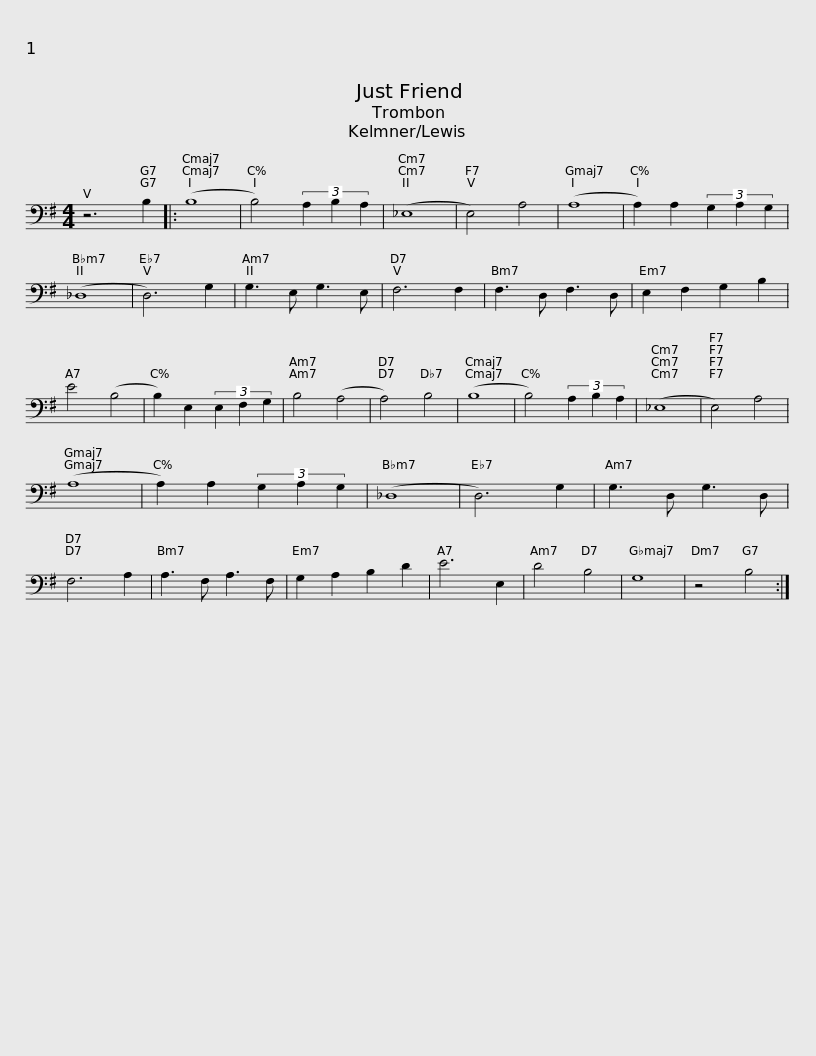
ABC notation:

X:1
L:1/8
M:4/4
I:linebreak $
K:G
V:1 bass
V:1
 z6 B,2 |: (B,8 | B,4) (3A,2 B,2 A,2 | (_E,8 | E,4) A,4 | %5
 (A,8 |$ A,2) A,2 (3G,2 A,2 G,2 | (_D,8 | D,6) G,2 | G,3 E, G,3 E, | %10
 F,6 F,2 |$ F,3 D, F,3 D, | E,2 F,2 G,2 B,2 | E4 (B,4 | B,2) E,2 (3E,2 F,2 G,2 | %15
 B,4 (A,4 |$ A,4) B,4 | (B,8 | B,4) (3A,2 B,2 A,2 | (_E,8 | %20
 E,4) A,4 | (A,8 | A,2) A,2 (3G,2 A,2 G,2 |$ (_D,8 | D,6) G,2 | %25
 G,3 D, G,3 D, | F,6 A,2 | A,3 F, A,3 F, |$ G,2 A,2 B,2 D2 | E6 E,2 | %30
 D4 B,4 | G,8 | z4 B,4 :| %33
